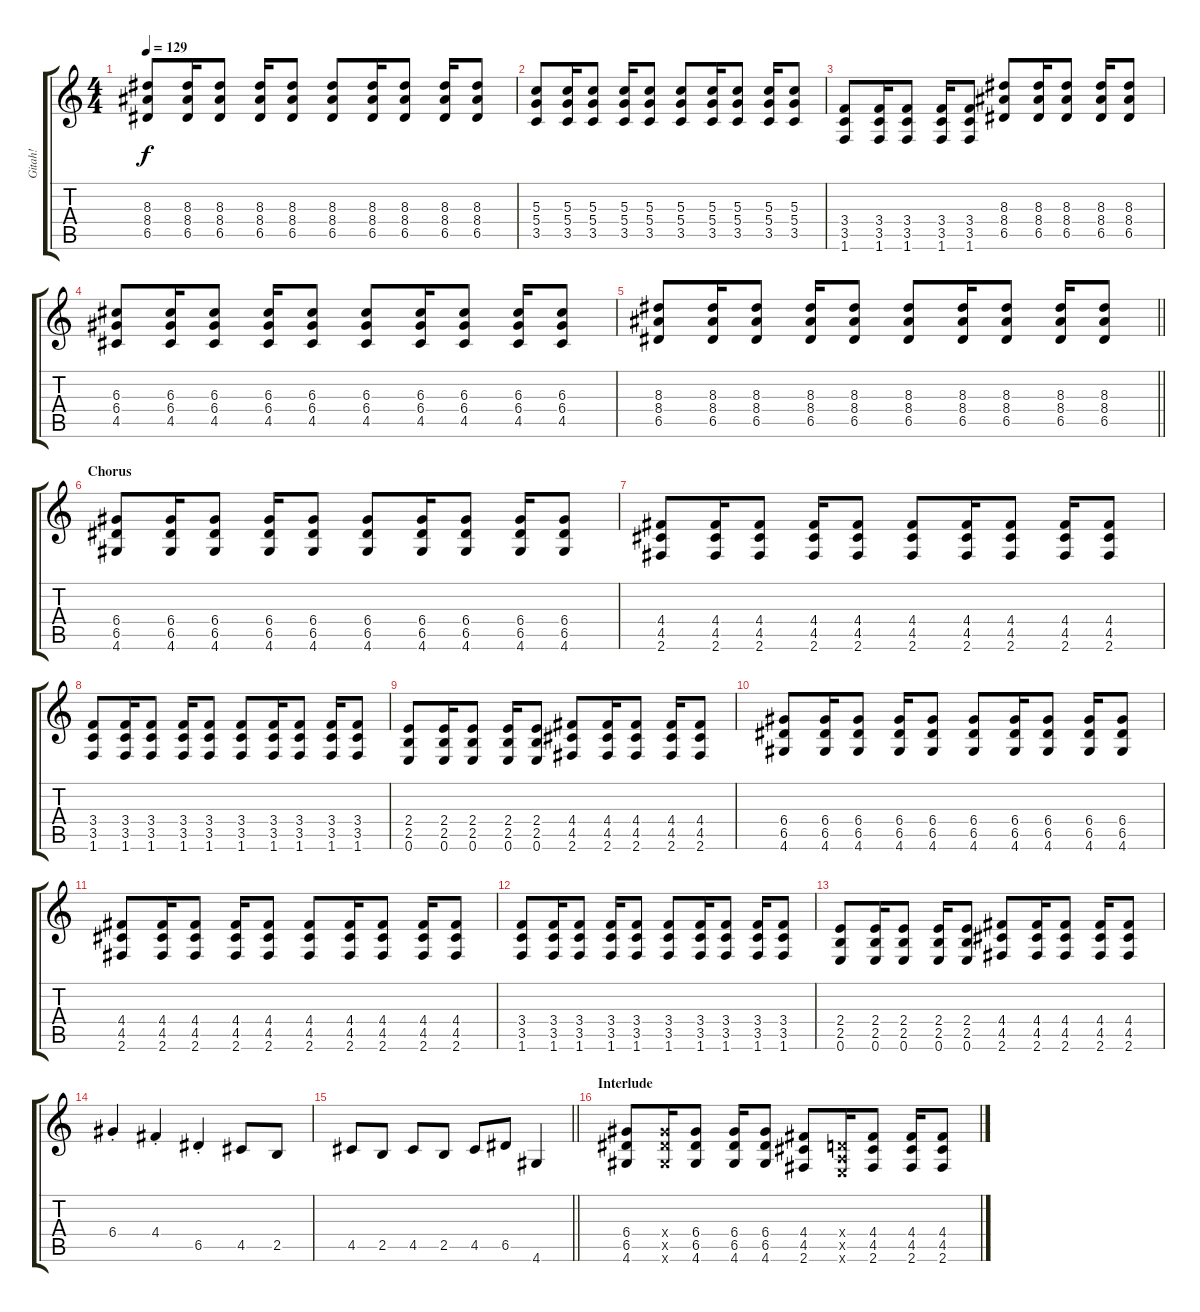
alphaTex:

\track ("Gitah!" "Gitah!") {instrument overdrivenguitar}
\staff {score tabs}
\tuning (E4 B3 G3 D3 A2 E2) {hide}
\ts (4 4)
\tempo 129
\clef g2
\ks c
(8.3 8.4 6.5).8{dy f} (8.3 8.4 6.5).16 (8.3 8.4 6.5).8 (8.3 8.4 6.5).16 (8.3 8.4 6.5).8 (8.3 8.4 6.5).8 (8.3 8.4 6.5).16 (8.3 8.4 6.5).8 (8.3 8.4 6.5).16 (8.3 8.4 6.5).8 |
(5.3 5.4 3.5).8 (5.3 5.4 3.5).16 (5.3 5.4 3.5).8 (5.3 5.4 3.5).16 (5.3 5.4 3.5).8 (5.3 5.4 3.5).8 (5.3 5.4 3.5).16 (5.3 5.4 3.5).8 (5.3 5.4 3.5).16 (5.3 5.4 3.5).8 |
(3.4 3.5 1.6).8 (3.4 3.5 1.6).16 (3.4 3.5 1.6).8 (3.4 3.5 1.6).16 (3.4 3.5 1.6).8 (8.3 8.4 6.5).8 (8.3 8.4 6.5).16 (8.3 8.4 6.5).8 (8.3 8.4 6.5).16 (8.3 8.4 6.5).8 |
(6.3 6.4 4.5).8 (6.3 6.4 4.5).16 (6.3 6.4 4.5).8 (6.3 6.4 4.5).16 (6.3 6.4 4.5).8 (6.3 6.4 4.5).8 (6.3 6.4 4.5).16 (6.3 6.4 4.5).8 (6.3 6.4 4.5).16 (6.3 6.4 4.5).8 |
\barLineRight lightlight
(8.3 8.4 6.5).8 (8.3 8.4 6.5).16 (8.3 8.4 6.5).8 (8.3 8.4 6.5).16 (8.3 8.4 6.5).8 (8.3 8.4 6.5).8 (8.3 8.4 6.5).16 (8.3 8.4 6.5).8 (8.3 8.4 6.5).16 (8.3 8.4 6.5).8 |
\section ("" "Chorus")
(6.4 6.5 4.6).8{balance 8} (6.4 6.5 4.6).16 (6.4 6.5 4.6).8 (6.4 6.5 4.6).16 (6.4 6.5 4.6).8 (6.4 6.5 4.6).8 (6.4 6.5 4.6).16 (6.4 6.5 4.6).8 (6.4 6.5 4.6).16 (6.4 6.5 4.6).8 |
(4.4 4.5 2.6).8 (4.4 4.5 2.6).16 (4.4 4.5 2.6).8 (4.4 4.5 2.6).16 (4.4 4.5 2.6).8 (4.4 4.5 2.6).8 (4.4 4.5 2.6).16 (4.4 4.5 2.6).8 (4.4 4.5 2.6).16 (4.4 4.5 2.6).8 |
(3.4 3.5 1.6).8 (3.4 3.5 1.6).16 (3.4 3.5 1.6).8 (3.4 3.5 1.6).16 (3.4 3.5 1.6).8 (3.4 3.5 1.6).8 (3.4 3.5 1.6).16 (3.4 3.5 1.6).8 (3.4 3.5 1.6).16 (3.4 3.5 1.6).8 |
(2.4 2.5 0.6).8 (2.4 2.5 0.6).16 (2.4 2.5 0.6).8 (2.4 2.5 0.6).16 (2.4 2.5 0.6).8 (4.4 4.5 2.6).8 (4.4 4.5 2.6).16 (4.4 4.5 2.6).8 (4.4 4.5 2.6).16 (4.4 4.5 2.6).8 |
(6.4 6.5 4.6).8 (6.4 6.5 4.6).16 (6.4 6.5 4.6).8 (6.4 6.5 4.6).16 (6.4 6.5 4.6).8 (6.4 6.5 4.6).8 (6.4 6.5 4.6).16 (6.4 6.5 4.6).8 (6.4 6.5 4.6).16 (6.4 6.5 4.6).8 |
(4.4 4.5 2.6).8 (4.4 4.5 2.6).16 (4.4 4.5 2.6).8 (4.4 4.5 2.6).16 (4.4 4.5 2.6).8 (4.4 4.5 2.6).8 (4.4 4.5 2.6).16 (4.4 4.5 2.6).8 (4.4 4.5 2.6).16 (4.4 4.5 2.6).8 |
(3.4 3.5 1.6).8 (3.4 3.5 1.6).16 (3.4 3.5 1.6).8 (3.4 3.5 1.6).16 (3.4 3.5 1.6).8 (3.4 3.5 1.6).8 (3.4 3.5 1.6).16 (3.4 3.5 1.6).8 (3.4 3.5 1.6).16 (3.4 3.5 1.6).8 |
(2.4 2.5 0.6).8 (2.4 2.5 0.6).16 (2.4 2.5 0.6).8 (2.4 2.5 0.6).16 (2.4 2.5 0.6).8 (4.4 4.5 2.6).8 (4.4 4.5 2.6).16 (4.4 4.5 2.6).8 (4.4 4.5 2.6).16 (4.4 4.5 2.6).8 |
6.4{st}.4{balance 0} 4.4{st}.4 6.5{st}.4 4.5.8 2.5.8 |
\barLineRight lightlight
4.5.8 2.5.8 4.5.8 2.5.8 4.5.8 6.5.8 4.6.4 |
\section ("" "Interlude")
(6.4 6.5 4.6).8 (6.4{x} 6.5{x} 4.6{x}).16 (6.4 6.5 4.6).8 (6.4 6.5 4.6).16 (6.4 6.5 4.6).8 (4.4 4.5 2.6).8 (0.4{x} 0.5{x} 0.6{x}).16 (4.4 4.5 2.6).8 (4.4 4.5 2.6).16 (4.4 4.5 2.6).8
